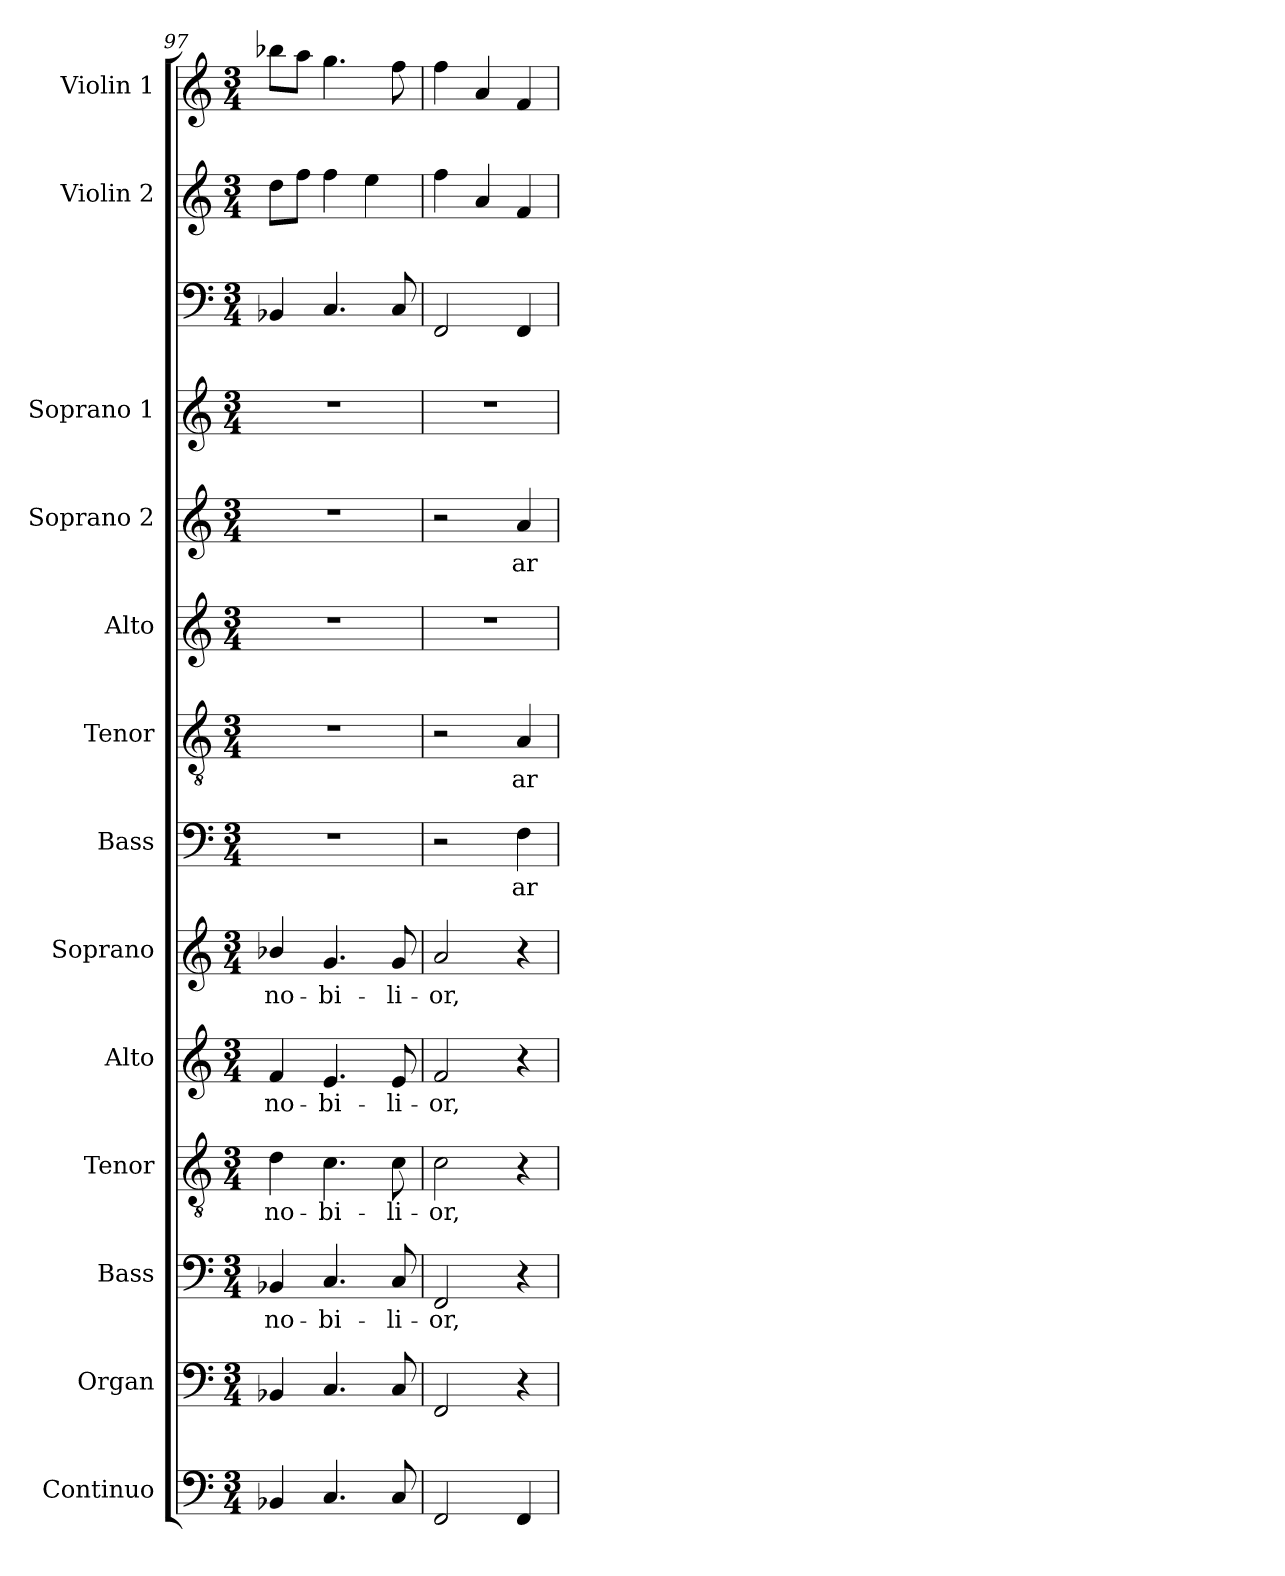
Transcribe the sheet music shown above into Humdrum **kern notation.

**kern	**kern	**kern	**text	**kern	**text	**kern	**text	**kern	**text	**kern	**text	**kern	**text	**kern	**kern	**text	**kern	**kern	**kern	**kern
*part14	*part13	*part12	*part12	*part11	*part11	*part10	*part10	*part9	*part9	*part8	*part8	*part7	*part7	*part6	*part5	*part5	*part4	*part3	*part2	*part1
*staff14	*staff13	*staff12	*staff12	*staff11	*staff11	*staff10	*staff10	*staff9	*staff9	*staff8	*staff8	*staff7	*staff7	*staff6	*staff5	*staff5	*staff4	*staff3	*staff2	*staff1
*I"Continuo	*I"Organ	*I"Bass	*	*I"Tenor	*	*I"Alto	*	*I"Soprano	*	*I"Bass	*	*I"Tenor	*	*I"Alto	*I"Soprano 2	*	*I"Soprano 1	*I""Acc. to violins"	*I"Violin 2	*I"Violin 1
*I'Cont.	*I'Org.	*I'B.	*	*I'T.	*	*I'A.	*	*I'S.	*	*I'B.	*	*I'T.	*	*I'A.	*I'S2.	*	*I'S1.	*I'Ac to violins.	*I'Vln. 2	*I'Vln. 1
*clefF4	*clefF4	*clefF4	*	*clefGv2	*	*clefG2	*	*clefG2	*	*clefF4	*	*clefGv2	*	*clefG2	*clefG2	*	*clefG2	*clefF4	*clefG2	*clefG2
*	*	*	*	*ITrd7c12	*	*	*	*	*	*	*	*ITrd7c12	*	*	*	*	*	*	*	*
*k[]	*k[]	*k[]	*	*k[]	*	*k[]	*	*k[]	*	*k[]	*	*k[]	*	*k[]	*k[]	*	*k[]	*k[]	*k[]	*k[]
*C:	*C:	*C:	*	*C:	*	*C:	*	*C:	*	*C:	*	*C:	*	*C:	*C:	*	*C:	*C:	*C:	*C:
*M3/4	*M3/4	*M3/4	*	*M3/4	*	*M3/4	*	*M3/4	*	*M3/4	*	*M3/4	*	*M3/4	*M3/4	*	*M3/4	*M3/4	*M3/4	*M3/4
=97	=97	=97	=97	=97	=97	=97	=97	=97	=97	=97	=97	=97	=97	=97	=97	=97	=97	=97	=97	=97
!	!	!	!LO:LY:b:color=#000000	!	!	!	!	!	!	!	!	!	!	!	!	!	!	!	!	!
!	!	!	!	!	!LO:LY:b:color=#000000	!	!	!	!	!	!	!	!	!	!	!	!	!	!	!
!	!	!	!	!	!	!	!LO:LY:b:color=#000000	!	!	!	!	!	!	!	!	!	!	!	!	!
!	!	!	!	!	!	!	!	!	!LO:LY:b:color=#000000	!LO:N:vis=1	!	!LO:N:vis=1	!	!LO:N:vis=1	!LO:N:vis=1	!	!LO:N:vis=1	!	!	!
4BB-Xi/	4BB-Xi/	4BB-Xi/	no-	4Di\	no-	4fi/	no-	4b-Xi/	no-	2.r	.	2.r	.	2.r	2.r	.	2.r	4BB-Xi/	8ddi\L	8bb-Xi\L
.	.	.	.	.	.	.	.	.	.	.	.	.	.	.	.	.	.	.	8ffi\J	8aai\J
!	!	!	!LO:LY:b:color=#000000	!	!	!	!	!	!	!	!	!	!	!	!	!	!	!	!	!
!	!	!	!	!	!LO:LY:b:color=#000000	!	!	!	!	!	!	!	!	!	!	!	!	!	!	!
!	!	!	!	!	!	!	!LO:LY:b:color=#000000	!	!	!	!	!	!	!	!	!	!	!	!	!
!	!	!	!	!	!	!	!	!	!LO:LY:b:color=#000000	!	!	!	!	!	!	!	!	!	!	!
4.Ci/	4.Ci/	4.Ci/	-bi-	4.Ci\	-bi-	4.ei/	-bi-	4.gi/	-bi-	.	.	.	.	.	.	.	.	4.Ci/	4ffi\	4.ggi\
.	.	.	.	.	.	.	.	.	.	.	.	.	.	.	.	.	.	.	4eei\	.
!	!	!	!LO:LY:b:color=#000000	!	!	!	!	!	!	!	!	!	!	!	!	!	!	!	!	!
!	!	!	!	!	!LO:LY:b:color=#000000	!	!	!	!	!	!	!	!	!	!	!	!	!	!	!
!	!	!	!	!	!	!	!LO:LY:b:color=#000000	!	!	!	!	!	!	!	!	!	!	!	!	!
!	!	!	!	!	!	!	!	!	!LO:LY:b:color=#000000	!	!	!	!	!	!	!	!	!	!	!
8Ci/	8Ci/	8Ci/	-li-	8Ci\	-li-	8ei/	-li-	8gi/	-li-	.	.	.	.	.	.	.	.	8Ci/	.	8ffi\
=98	=98	=98	=98	=98	=98	=98	=98	=98	=98	=98	=98	=98	=98	=98	=98	=98	=98	=98	=98	=98
!	!	!	!LO:LY:b:color=#000000	!	!	!	!	!	!	!	!	!	!	!	!	!	!	!	!	!
!	!	!	!	!	!LO:LY:b:color=#000000	!	!	!	!	!	!	!	!	!	!	!	!	!	!	!
!	!	!	!	!	!	!	!LO:LY:b:color=#000000	!	!	!	!	!	!	!	!	!	!	!	!	!
!	!	!	!	!	!	!	!	!	!LO:LY:b:color=#000000	!	!	!	!	!LO:N:vis=1	!	!	!LO:N:vis=1	!	!	!
2FFi/	2FFi/	2FFi/	-or,	2Ci\	-or,	2fi/	-or,	2ai/	-or,	2r	.	2r	.	2.r	2r	.	2.r	2FFi/	4ffi\	4ffi\
.	.	.	.	.	.	.	.	.	.	.	.	.	.	.	.	.	.	.	4ai/	4ai/
!	!	!	!	!	!	!	!	!	!	!	!LO:LY:b:color=#000000	!	!	!	!	!	!	!	!	!
!	!	!	!	!	!	!	!	!	!	!	!	!	!LO:LY:b:color=#000000	!	!	!	!	!	!	!
!	!	!	!	!	!	!	!	!	!	!	!	!	!	!	!	!LO:LY:b:color=#000000	!	!	!	!
4FFi/	4r	4r	.	4r	.	4r	.	4r	.	4Fi\	ar-	4AAi/	ar-	.	4ai/	ar-	.	4FFi/	4fi/	4fi/
=	=	=	=	=	=	=	=	=	=	=	=	=	=	=	=	=	=	=	=	=
*-	*-	*-	*-	*-	*-	*-	*-	*-	*-	*-	*-	*-	*-	*-	*-	*-	*-	*-	*-	*-
